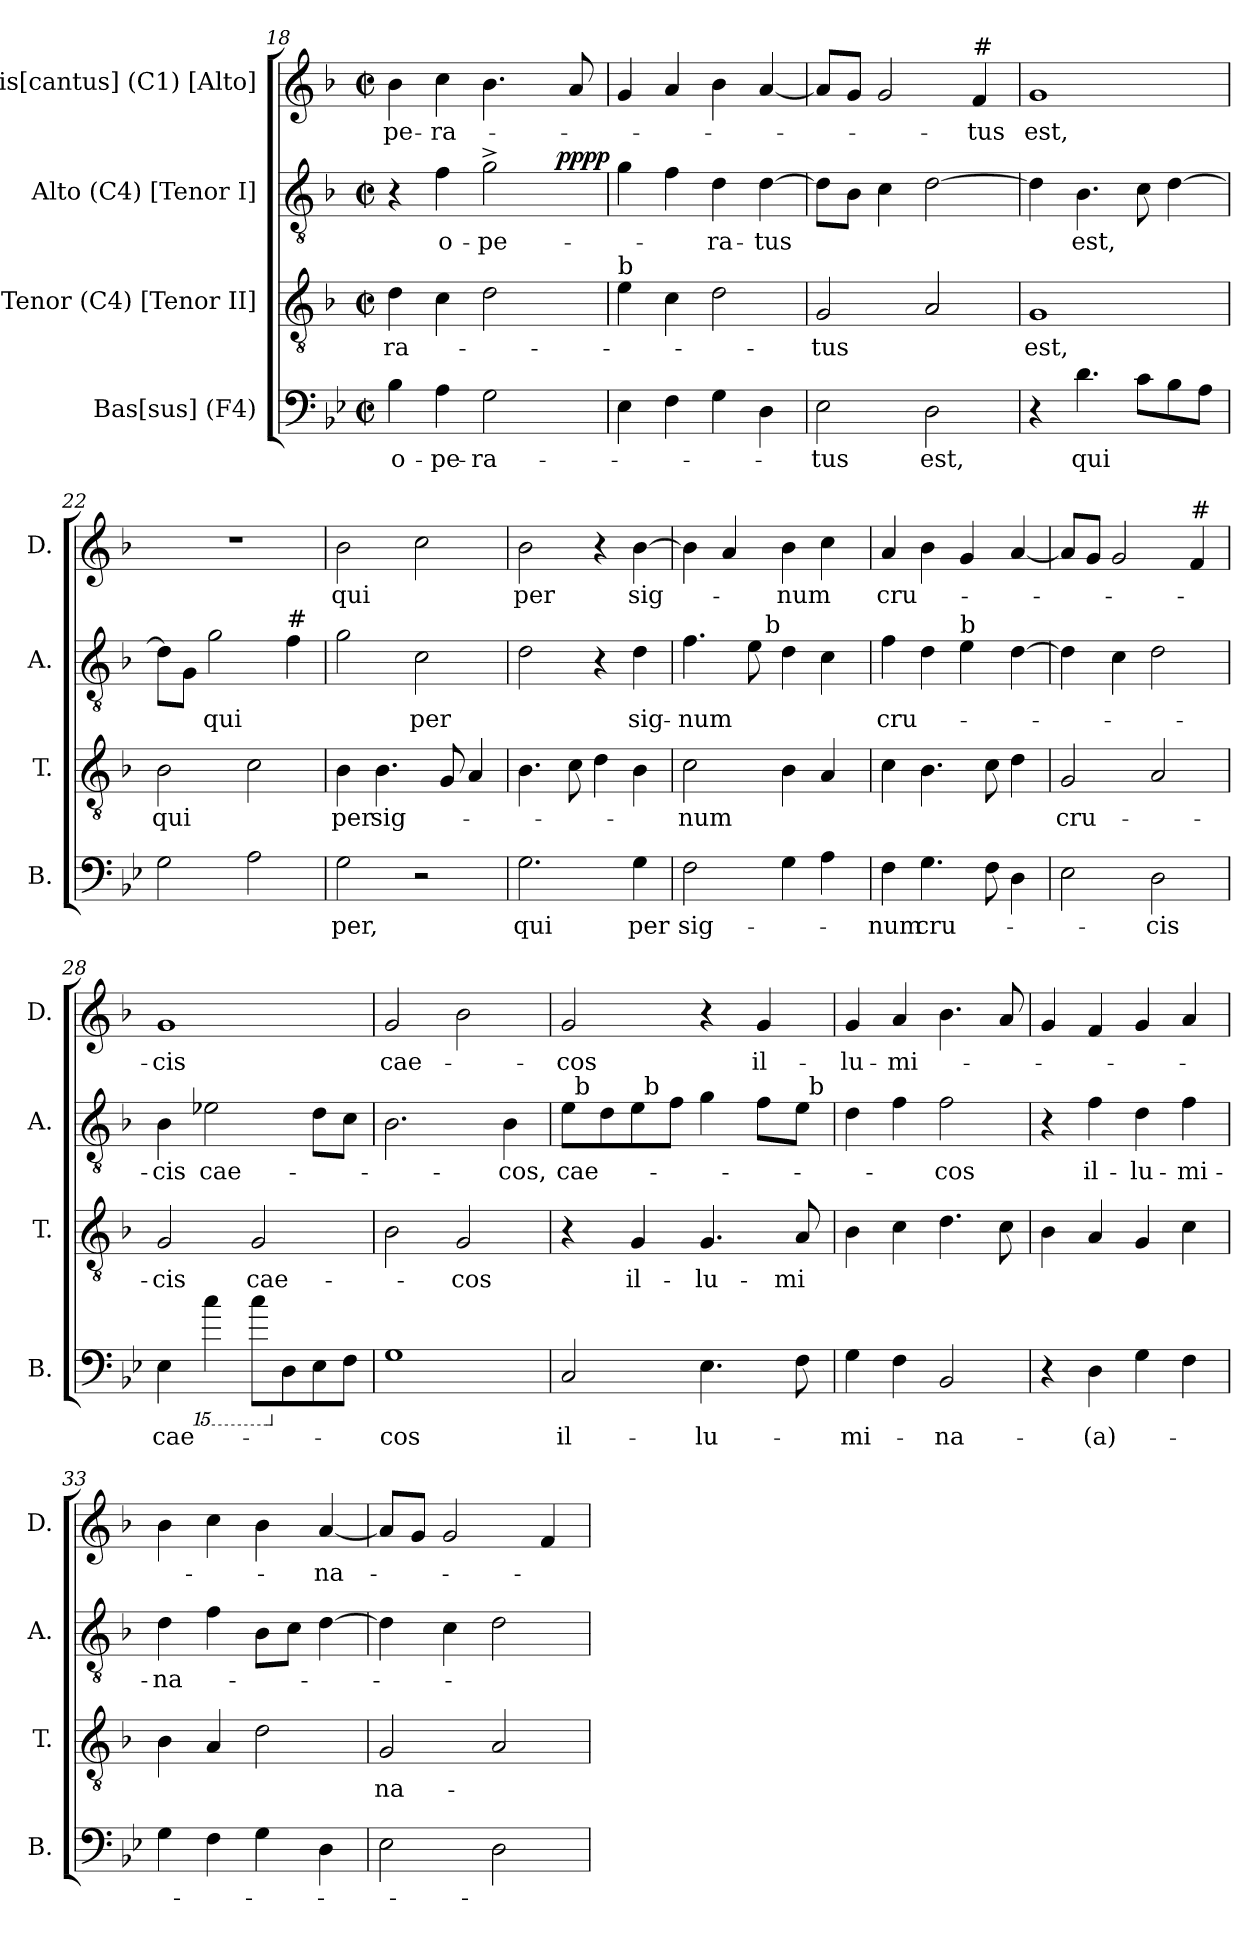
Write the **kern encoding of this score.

**kern	**text	**kern	**text	**kern	**text	**dynam	**kern	**text
*part4	*part4	*part3	*part3	*part2	*part2	*part2	*part1	*part1
*staff4	*staff4	*staff3	*staff3	*staff2	*staff2	*staff2	*staff1	*staff1
*I"Bas[sus] (F4)	*	*I"Tenor (C4) [Tenor II]	*	*I"Alto (C4) [Tenor I]	*	*	*I"Dis[cantus] (C1) [Alto]	*
*I'B.	*	*I'T.	*	*I'A.	*	*	*I'D.	*
*clefF4	*	*clefGv2	*	*clefGv2	*	*	*clefG2	*
*	*	*ITrd-3c-5	*	*ITrd-3c-5	*	*	*ITrd-3c-5	*
*k[b-e-]	*	*k[b-e-]	*	*k[b-e-]	*	*	*k[b-e-]	*
*B-:	*	*B-:	*	*B-:	*	*	*B-:	*
*M2/2	*	*M2/2	*	*M2/2	*	*	*M2/2	*
*met(c|)	*	*met(c|)	*	*met(c|)	*	*	*met(c|)	*
=18	=18	=18	=18	=18	=18	=18	=18	=18
!	!LO:LY:b	!	!LO:LY:b	!	!	!	!	!LO:LY:b
*	*	*	*	*^	*	*	*	*
4B-\	o-	4g\	-ra-	4r	2ryy	.	.	4ee-\	-pe-
!	!LO:LY:b	!	!	!	!	!LO:LY:b	!	!	!LO:LY:b
4A\	-pe-	4f\	.	4b-\	.	o-	.	4ff\	-ra-
!	!LO:LY:b	!	!	!	!	!LO:LY:b	!	!	!
2G\	-ra-	2g\	.	2cc^>\	4ryy	-pe-	.	4.ee-\	.
.	.	.	.	.	16.ryy	.	.	.	.
!	!	!	!	!	!	!	!LO:DY:a	!	!
.	.	.	.	.	8ryy	.	pppp	.	.
.	.	.	.	.	.	.	.	8dd/	.
.	.	.	.	.	32ryy	.	.	.	.
!!LO:LB:g=z
=19	=19	=19	=19	=19	=19	=19	=19	=19	=19
!	!	!LO:TX:a:t=b	!	!	!	!	!	!	!
*	*	*	*	*v	*v	*	*	*	*
4E-\	.	4a\	.	4cc\	.	.	4cc/	.
4F\	.	4f\	.	4b-\	.	.	4dd/	.
!	!	!	!	!	!LO:LY:b	!	!	!
4G\	.	2g\	.	4g\	-ra-	.	4ee-\	.
!	!	!	!	!	!LO:LY:b	!	!	!
4D\	.	.	.	[>4g\	-tus	.	[<4dd/	.
=20	=20	=20	=20	=20	=20	=20	=20	=20
!	!LO:LY:b	!	!LO:LY:b	!	!	!	!	!
2E-\	-tus	2c/	-tus	8g\L]	.	.	8dd/L]	.
.	.	.	.	8e-\J	.	.	8cc/J	.
.	.	.	.	4f\	.	.	2cc/	.
!	!LO:LY:b	!	!	!	!	!	!	!
2D\	est,	2d/	.	[>2g\	.	.	.	.
!	!	!	!	!	!	!	!LO:TX:a:t=#	!
!	!	!	!	!	!	!	!	!LO:LY:b
.	.	.	.	.	.	.	4b-/	-tus
=21	=21	=21	=21	=21	=21	=21	=21	=21
!	!	!	!LO:LY:b	!	!	!	!	!LO:LY:b
4r	.	1c	est,	4g\]	.	.	1cc	est,
!	!LO:LY:b	!	!	!	!LO:LY:b	!	!	!
4.d\	qui	.	.	4.e-\	est,	.	.	.
8c\L	.	.	.	8f\	.	.	.	.
8B-\	.	.	.	[>4g\	.	.	.	.
8A\J	.	.	.	.	.	.	.	.
=22	=22	=22	=22	=22	=22	=22	=22	=22
!	!	!	!LO:LY:b	!	!	!	!	!
2G\	.	2e-\	qui	8g\L]	.	.	1r	.
.	.	.	.	8c\J	.	.	.	.
!	!	!	!	!	!LO:LY:b	!	!	!
.	.	.	.	2cc\	qui	.	.	.
2A\	.	2f\	.	.	.	.	.	.
!	!	!	!	!LO:TX:a:t=#	!	!	!	!
.	.	.	.	4b-\	.	.	.	.
=23	=23	=23	=23	=23	=23	=23	=23	=23
!	!LO:LY:b	!	!LO:LY:b	!	!	!	!	!LO:LY:b
2G\	per,	4e-\	per	2cc\	.	.	2ee-\	qui
!	!	!	!LO:LY:b	!	!	!	!	!
.	.	4.e-\	sig-	.	.	.	.	.
!	!	!	!	!	!LO:LY:b	!	!	!
2r	.	.	.	2f\	per	.	2ff\	.
.	.	8c/	.	.	.	.	.	.
.	.	4d/	.	.	.	.	.	.
=24	=24	=24	=24	=24	=24	=24	=24	=24
!	!LO:LY:b	!	!	!	!	!	!	!LO:LY:b
2.G\	qui	4.e-\	.	2g\	.	.	2ee-\	per
.	.	8f\	.	.	.	.	.	.
.	.	4g\	.	4r	.	.	4r	.
!	!LO:LY:b	!	!	!	!LO:LY:b	!	!	!LO:LY:b
4G\	per	4e-\	.	4g\	sig-	.	[>4ee-\	sig-
=25	=25	=25	=25	=25	=25	=25	=25	=25
!	!LO:LY:b	!	!LO:LY:b	!	!LO:LY:b	!	!	!
*	*	*	*	*^	*	*	*	*
2F\	sig-	2f\	-num	4.b-\	4..ryy	-num	.	4ee-\]	.
.	.	.	.	.	.	.	.	4dd/	.
.	.	.	.	8a\	.	.	.	.	.
!	!	!	!	!	!LO:TX:a:t=b	!	!	!	!
.	.	.	.	.	2ryy	.	.	.	.
!	!	!	!	!	!	!	!	!	!LO:LY:b
4G\	.	4e-\	.	4g\	.	.	.	4ee-\	-num
4A\	.	4d/	.	4f\	.	.	.	4ff\	.
.	.	.	.	.	16ryy	.	.	.	.
!!LO:PB:g=z
=26	=26	=26	=26	=26	=26	=26	=26	=26	=26
!	!LO:LY:b	!	!	!	!	!LO:LY:b	!	!	!LO:LY:b
*	*	*	*	*v	*v	*	*	*	*
4F\	-num	4f\	.	4b-\	cru-	.	4dd/	cru-
!	!LO:LY:b	!	!	!	!	!	!	!
4.G\	cru-	4.e-\	.	4g\	.	.	4ee-\	.
!	!	!	!	!LO:TX:a:t=b	!	!	!	!
.	.	.	.	4a\	.	.	4cc/	.
8F\	.	8f\	.	.	.	.	.	.
4D\	.	4g\	.	[>4g\	.	.	[<4dd/	.
=27	=27	=27	=27	=27	=27	=27	=27	=27
!	!	!	!LO:LY:b	!	!	!	!	!
2E-\	.	2c/	cru-	4g\]	.	.	8dd/L]	.
.	.	.	.	.	.	.	8cc/J	.
.	.	.	.	4f\	.	.	2cc/	.
!	!LO:LY:b	!	!	!	!	!	!	!
2D\	-cis	2d/	.	2g\	.	.	.	.
!	!	!	!	!	!	!	!LO:TX:a:t=#	!
.	.	.	.	.	.	.	4b-/	.
=28	=28	=28	=28	=28	=28	=28	=28	=28
!	!LO:LY:b	!	!LO:LY:b	!	!LO:LY:b	!	!	!LO:LY:b
4E-\	cae-	2c/	-cis	4e-\	-cis	.	1cc	-cis
*15ba	*	*	*	*	*	*	*	*
!	!	!	!	!	!LO:LY:b	!	!	!
4C\	.	.	.	2a-X\	cae-	.	.	.
!	!	!	!LO:LY:b	!	!	!	!	!
8C\L	.	2c/	cae-	.	.	.	.	.
*X15ba	*	*	*	*	*	*	*	*
8D\	.	.	.	.	.	.	.	.
8E-\	.	.	.	8g\L	.	.	.	.
8F\J	.	.	.	8f\J	.	.	.	.
=29	=29	=29	=29	=29	=29	=29	=29	=29
!	!LO:LY:b	!	!	!	!	!	!	!LO:LY:b
1G	-cos	2e-\	.	2.e-\	.	.	2cc/	cae-
!	!	!	!LO:LY:b	!	!	!	!	!
.	.	2c/	-cos	.	.	.	2ee-\	.
!	!	!	!	!	!LO:LY:b	!	!	!
.	.	.	.	4e-\	-cos,	.	.	.
=30	=30	=30	=30	=30	=30	=30	=30	=30
!	!LO:LY:b	!	!	!	!LO:LY:b	!	!	!LO:LY:b
*	*	*	*	*^	*	*	*	*
*	*	*	*	*	*^	*	*	*	*
*	*	*	*	*	*	*^	*	*	*	*
2C/	il-	4r	.	8a\L	32ryy	4ryy	2ryy	cae-	.	2cc/	-cos
!	!	!	!	!	!LO:TX:a:t=b	!	!	!	!	!	!
.	.	.	.	.	2ryy	.	.	.	.	.	.
.	.	.	.	8g\	.	.	.	.	.	.	.
!	!	!	!LO:LY:b	!	!	!	!	!	!	!	!
.	.	4c/	il-	8a\	.	32ryy	.	.	.	.	.
!	!	!	!	!	!	!LO:TX:a:t=b	!	!	!	!	!
.	.	.	.	.	.	2ryy	.	.	.	.	.
.	.	.	.	8b-\J	.	.	.	.	.	.	.
!	!LO:LY:b	!	!LO:LY:b	!	!	!	!	!	!	!	!
4.E-\	-lu-	4.c/	-lu-	4cc\	.	.	4ryy	.	.	4r	.
.	.	.	.	.	4...ryy	.	.	.	.	.	.
!	!	!	!	!	!	!	!	!	!	!	!LO:LY:b
.	.	.	.	8b-\L	.	.	8ryy	.	.	4cc/	il-
.	.	.	.	.	.	8..ryy	.	.	.	.	.
!	!	!	!LO:LY:b	!	!	!	!	!	!	!	!
8F\	.	8d/	-mi	8a\J	.	.	32ryy	.	.	.	.
!	!	!	!	!	!	!	!LO:TX:a:t=b	!	!	!	!
.	.	.	.	.	.	.	16.ryy	.	.	.	.
!!LO:LB:g=z
=31	=31	=31	=31	=31	=31	=31	=31	=31	=31	=31	=31
!	!LO:LY:b	!	!	!	!	!	!	!	!	!	!LO:LY:b
*	*	*	*	*v	*v	*v	*v	*	*	*	*
4G\	-mi-	4e-\	.	4g\	.	.	4cc/	-lu-
!	!	!	!	!	!	!	!	!LO:LY:b
4F\	.	4f\	.	4b-\	.	.	4dd/	-mi-
!	!LO:LY:b	!	!	!	!LO:LY:b	!	!	!
2BB-/	-na-	4.g\	.	2b-\	-cos	.	4.ee-\	.
.	.	8f\	.	.	.	.	8dd/	.
=32	=32	=32	=32	=32	=32	=32	=32	=32
4r	.	4e-\	.	4r	.	.	4cc/	.
!	!LO:LY:b	!	!	!	!LO:LY:b	!	!	!
4D\	-(a)-	4d/	.	4b-\	il-	.	4b-/	.
!	!	!	!	!	!LO:LY:b	!	!	!
4G\	.	4c/	.	4g\	-lu-	.	4cc/	.
!	!	!	!	!	!LO:LY:b	!	!	!
4F\	.	4f\	.	4b-\	-mi-	.	4dd/	.
=33	=33	=33	=33	=33	=33	=33	=33	=33
!	!	!	!	!	!LO:LY:b	!	!	!
4G\	.	4e-\	.	4g\	-na-	.	4ee-\	.
4F\	.	4d/	.	4b-\	.	.	4ff\	.
4G\	.	2g\	.	8e-\L	.	.	4ee-\	.
.	.	.	.	8f\J	.	.	.	.
!	!	!	!	!	!	!	!	!LO:LY:b
4D\	.	.	.	[>4g\	.	.	[<4dd/	-na-
=34	=34	=34	=34	=34	=34	=34	=34	=34
!	!	!	!LO:LY:b	!	!	!	!	!
2E-\	.	2c/	na-	4g\]	.	.	8dd/L]	.
.	.	.	.	.	.	.	8cc/J	.
.	.	.	.	4f\	.	.	2cc/	.
2D\	.	2d/	.	2g\	.	.	.	.
.	.	.	.	.	.	.	4b-/	.
=	=	=	=	=	=	=	=	=
*-	*-	*-	*-	*-	*-	*-	*-	*-
